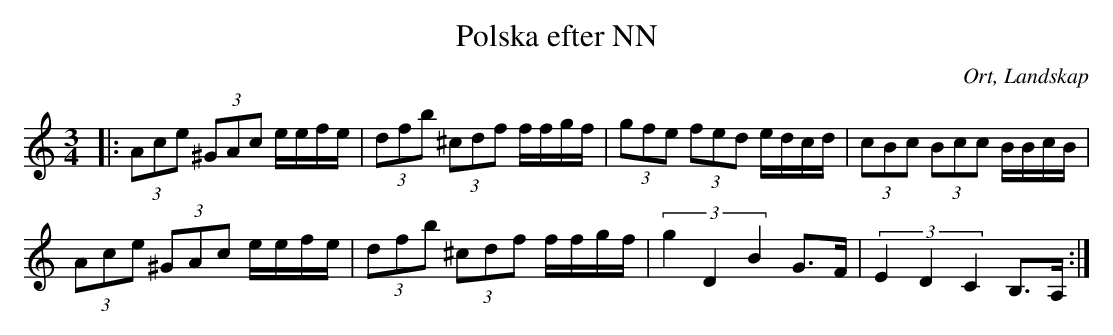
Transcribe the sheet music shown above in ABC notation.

X:1
T:Polska efter NN
O:Ort, Landskap
M:3/4
L:1/8
M:3/4
K:C
|: (3 Ace (3^GAc e/e/f/e/| (3 dfb (3^cdf f/f/g/f/|(3gfe (3fed e/d/c/d/|(3cBc (3Bcc B/B/c/B/|
(3Ace (3^GAc e/e/f/e/| (3 dfb (3^cdf f/f/g/f/|(3:2:3 g2 D2 B2 G>F|(3:2:3 E2 D2 C2 B,>A,:|
